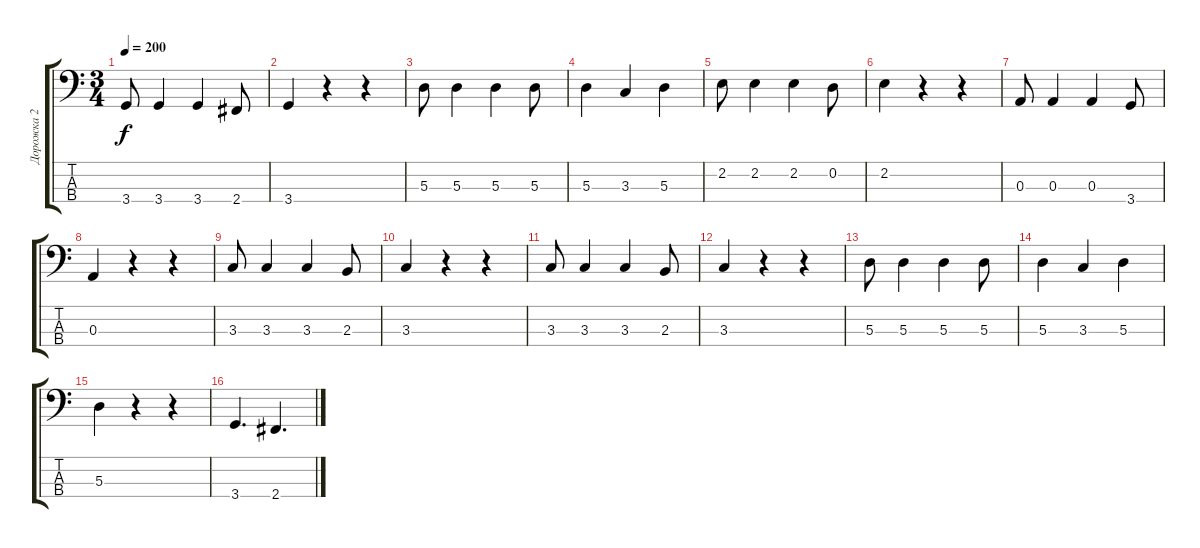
\track ("Дорожка 2" "Дорожка 2") {instrument electricbasspick}
\staff {score tabs}
\tuning (G2 D2 A1 E1) {hide}
\ts (3 4)
\tempo 200
\clef f4
\ks c
3.4.8{dy f} 3.4.4 3.4.4 2.4.8 |
3.4.4 r.4 r.4 |
5.3.8 5.3.4 5.3.4 5.3.8 |
5.3.4 3.3.4 5.3.4 |
2.2.8 2.2.4 2.2.4 0.2.8 |
2.2.4 r.4 r.4 |
0.3.8 0.3.4 0.3.4 3.4.8 |
0.3.4 r.4 r.4 |
3.3.8 3.3.4 3.3.4 2.3.8 |
3.3.4 r.4 r.4 |
3.3.8 3.3.4 3.3.4 2.3.8 |
3.3.4 r.4 r.4 |
5.3.8 5.3.4 5.3.4 5.3.8 |
5.3.4 3.3.4 5.3.4 |
5.3.4 r.4 r.4 |
3.4.4{d} 2.4.4{d}
